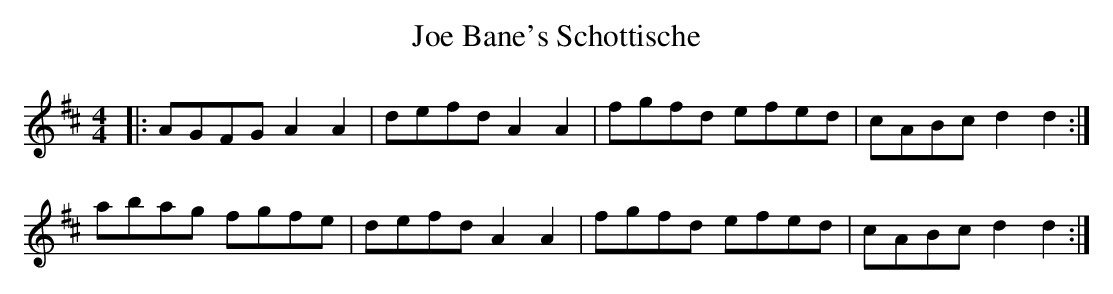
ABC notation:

X:1
T: Joe Bane's Schottische
M: 4/4
L: 1/8
K: Dmaj
|:AGFG A2A2|defd A2A2|fgfd efed|cABc d2d2:|
abag fgfe|defd A2A2|fgfd efed|cABc d2d2:|
